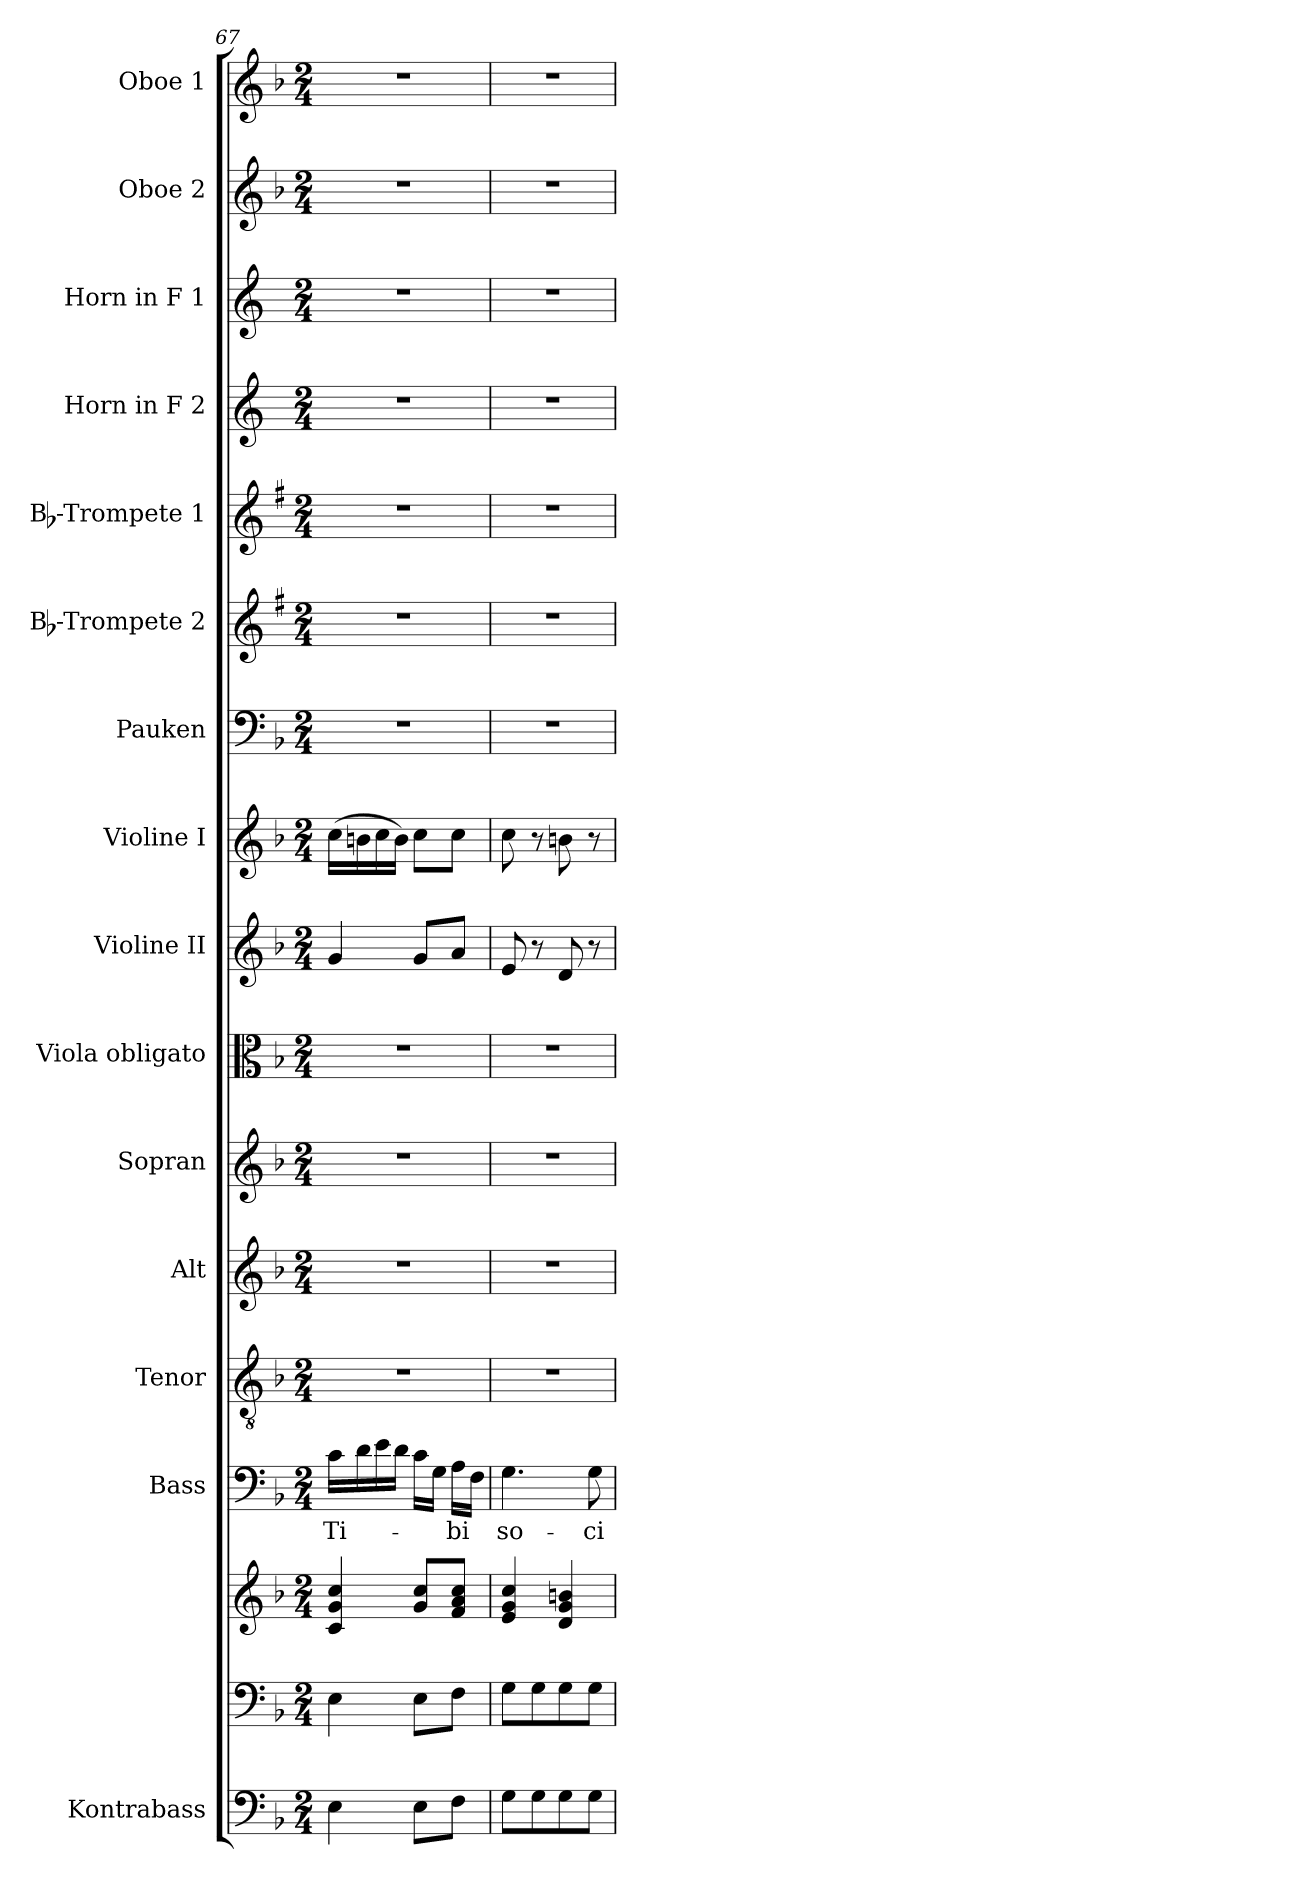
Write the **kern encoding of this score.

**kern	**kern	**kern	**kern	**text	**kern	**kern	**kern	**kern	**kern	**kern	**kern	**kern	**kern	**kern	**kern	**kern	**kern
*part16	*part15	*part15	*part14	*part14	*part13	*part12	*part11	*part10	*part9	*part8	*part7	*part6	*part5	*part4	*part3	*part2	*part1
*staff17	*staff16	*staff15	*staff14	*staff14	*staff13	*staff12	*staff11	*staff10	*staff9	*staff8	*staff7	*staff6	*staff5	*staff4	*staff3	*staff2	*staff1
*I"Kontrabass	*	*	*I"Bass	*	*I"Tenor	*I"Alt	*I"Sopran	*I"Viola obligato	*I"Violine II	*I"Violine I	*I"Pauken	*I"Bb-Trompete 2	*I"Bb-Trompete 1	*I"Horn in F 2	*I"Horn in F 1	*I"Oboe 2	*I"Oboe 1
*I'Kb.	*	*	*I'B.	*	*I'T.	*I'A.	*I'S.	*I'Vla.	*I'Vl. II	*I'Vl. I	*I'Pk.	*I'Bb Trp. 2	*I'Bb Trp. 1	*	*	*I'Ob. 2	*I'Ob. 1
*clefF4	*clefF4	*clefG2	*clefF4	*	*clefGv2	*clefG2	*clefG2	*clefC3	*clefG2	*clefG2	*clefF4	*clefG2	*clefG2	*clefG2	*clefG2	*clefG2	*clefG2
*ITrd7c12	*	*	*	*	*	*	*	*	*	*	*	*ITrd1c2	*ITrd1c2	*ITrd4c7	*ITrd4c7	*	*
*k[b-]	*k[b-]	*k[b-]	*k[b-]	*	*k[b-]	*k[b-]	*k[b-]	*k[b-]	*k[b-]	*k[b-]	*k[b-]	*k[b-]	*k[b-]	*k[b-]	*k[b-]	*k[b-]	*k[b-]
*F:	*F:	*F:	*F:	*	*F:	*F:	*F:	*F:	*F:	*F:	*F:	*F:	*F:	*F:	*F:	*F:	*F:
*M2/4	*M2/4	*M2/4	*M2/4	*	*M2/4	*M2/4	*M2/4	*M2/4	*M2/4	*M2/4	*M2/4	*M2/4	*M2/4	*M2/4	*M2/4	*M2/4	*M2/4
=67	=67	=67	=67	=67	=67	=67	=67	=67	=67	=67	=67	=67	=67	=67	=67	=67	=67
!	!	!	!	!LO:LY:b	!	!	!	!	!	!	!	!	!	!	!	!	!
4EE\	4E\	4c/ 4g/ 4cc/	16c\LL	Ti-	2r	2r	2r	2r	4g/	(>16cc\LL	2r	2r	2r	2r	2r	2r	2r
.	.	.	16d\	.	.	.	.	.	.	16bn\	.	.	.	.	.	.	.
.	.	.	16e\	.	.	.	.	.	.	16cc\	.	.	.	.	.	.	.
.	.	.	16d\JJ	.	.	.	.	.	.	16b\JJ)	.	.	.	.	.	.	.
8EE\L	8E\L	8g/ 8cc/L	16c\LL	.	.	.	.	.	8g/L	8cc\L	.	.	.	.	.	.	.
.	.	.	16G\JJ	.	.	.	.	.	.	.	.	.	.	.	.	.	.
!	!	!	!	!LO:LY:b	!	!	!	!	!	!	!	!	!	!	!	!	!
8FF\J	8F\J	8f/ 8a/ 8cc/J	16A\LL	-bi	.	.	.	.	8a/J	8cc\J	.	.	.	.	.	.	.
.	.	.	16F\JJ	.	.	.	.	.	.	.	.	.	.	.	.	.	.
=68	=68	=68	=68	=68	=68	=68	=68	=68	=68	=68	=68	=68	=68	=68	=68	=68	=68
!	!	!	!	!LO:LY:b	!	!	!	!	!	!	!	!	!	!	!	!	!
8GG\L	8G\L	4e/ 4g/ 4cc/	4.G\	so-	2r	2r	2r	2r	8e/	8cc\	2r	2r	2r	2r	2r	2r	2r
8GG\	8G\	.	.	.	.	.	.	.	8r	8r	.	.	.	.	.	.	.
8GG\	8G\	4d/ 4g/ 4bn/	.	.	.	.	.	.	8d/	8bn\	.	.	.	.	.	.	.
!	!	!	!	!LO:LY:b	!	!	!	!	!	!	!	!	!	!	!	!	!
8GG\J	8G\J	.	8G\	-ci-	.	.	.	.	8r	8r	.	.	.	.	.	.	.
=	=	=	=	=	=	=	=	=	=	=	=	=	=	=	=	=	=
*-	*-	*-	*-	*-	*-	*-	*-	*-	*-	*-	*-	*-	*-	*-	*-	*-	*-
